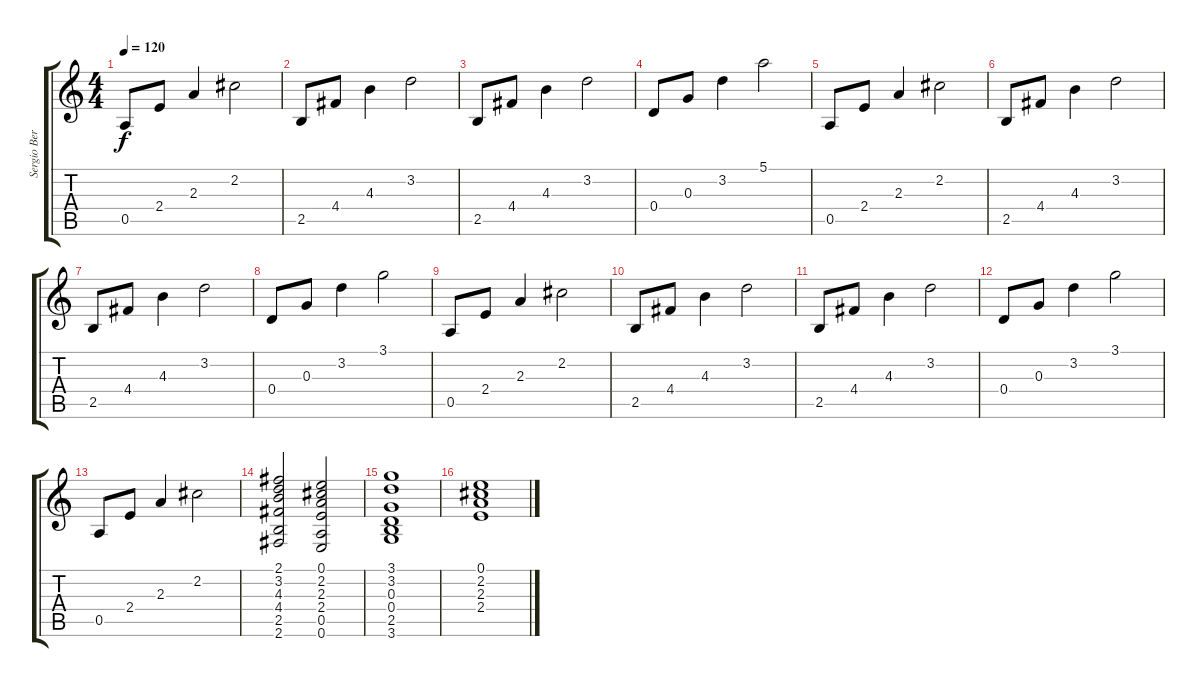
\track ("Sergio Berdichevski" "Sergio Ber") {instrument acousticguitarsteel}
\staff {score tabs}
\tuning (E4 B3 G3 D3 A2 E2) {hide}
\ts (4 4)
\tempo 120
\clef g2
\ks c
0.5.8{dy f} 2.4.8 2.3.4 2.2.2 |
2.5.8 4.4.8 4.3.4 3.2.2 |
2.5.8 4.4.8 4.3.4 3.2.2 |
0.4.8 0.3.8 3.2.4 5.1.2 |
0.5.8 2.4.8 2.3.4 2.2.2 |
2.5.8 4.4.8 4.3.4 3.2.2 |
2.5.8 4.4.8 4.3.4 3.2.2 |
0.4.8 0.3.8 3.2.4 3.1.2 |
0.5.8 2.4.8 2.3.4 2.2.2 |
2.5.8 4.4.8 4.3.4 3.2.2 |
2.5.8 4.4.8 4.3.4 3.2.2 |
0.4.8 0.3.8 3.2.4 3.1.2 |
0.5.8 2.4.8 2.3.4 2.2.2 |
(2.1 3.2 4.3 4.4 2.5 2.6).2 (0.1 2.2 2.3 2.4 0.5 0.6).2 |
(3.1 3.2 0.3 0.4 2.5 3.6).1 |
(0.1 2.2 2.3 2.4).1
